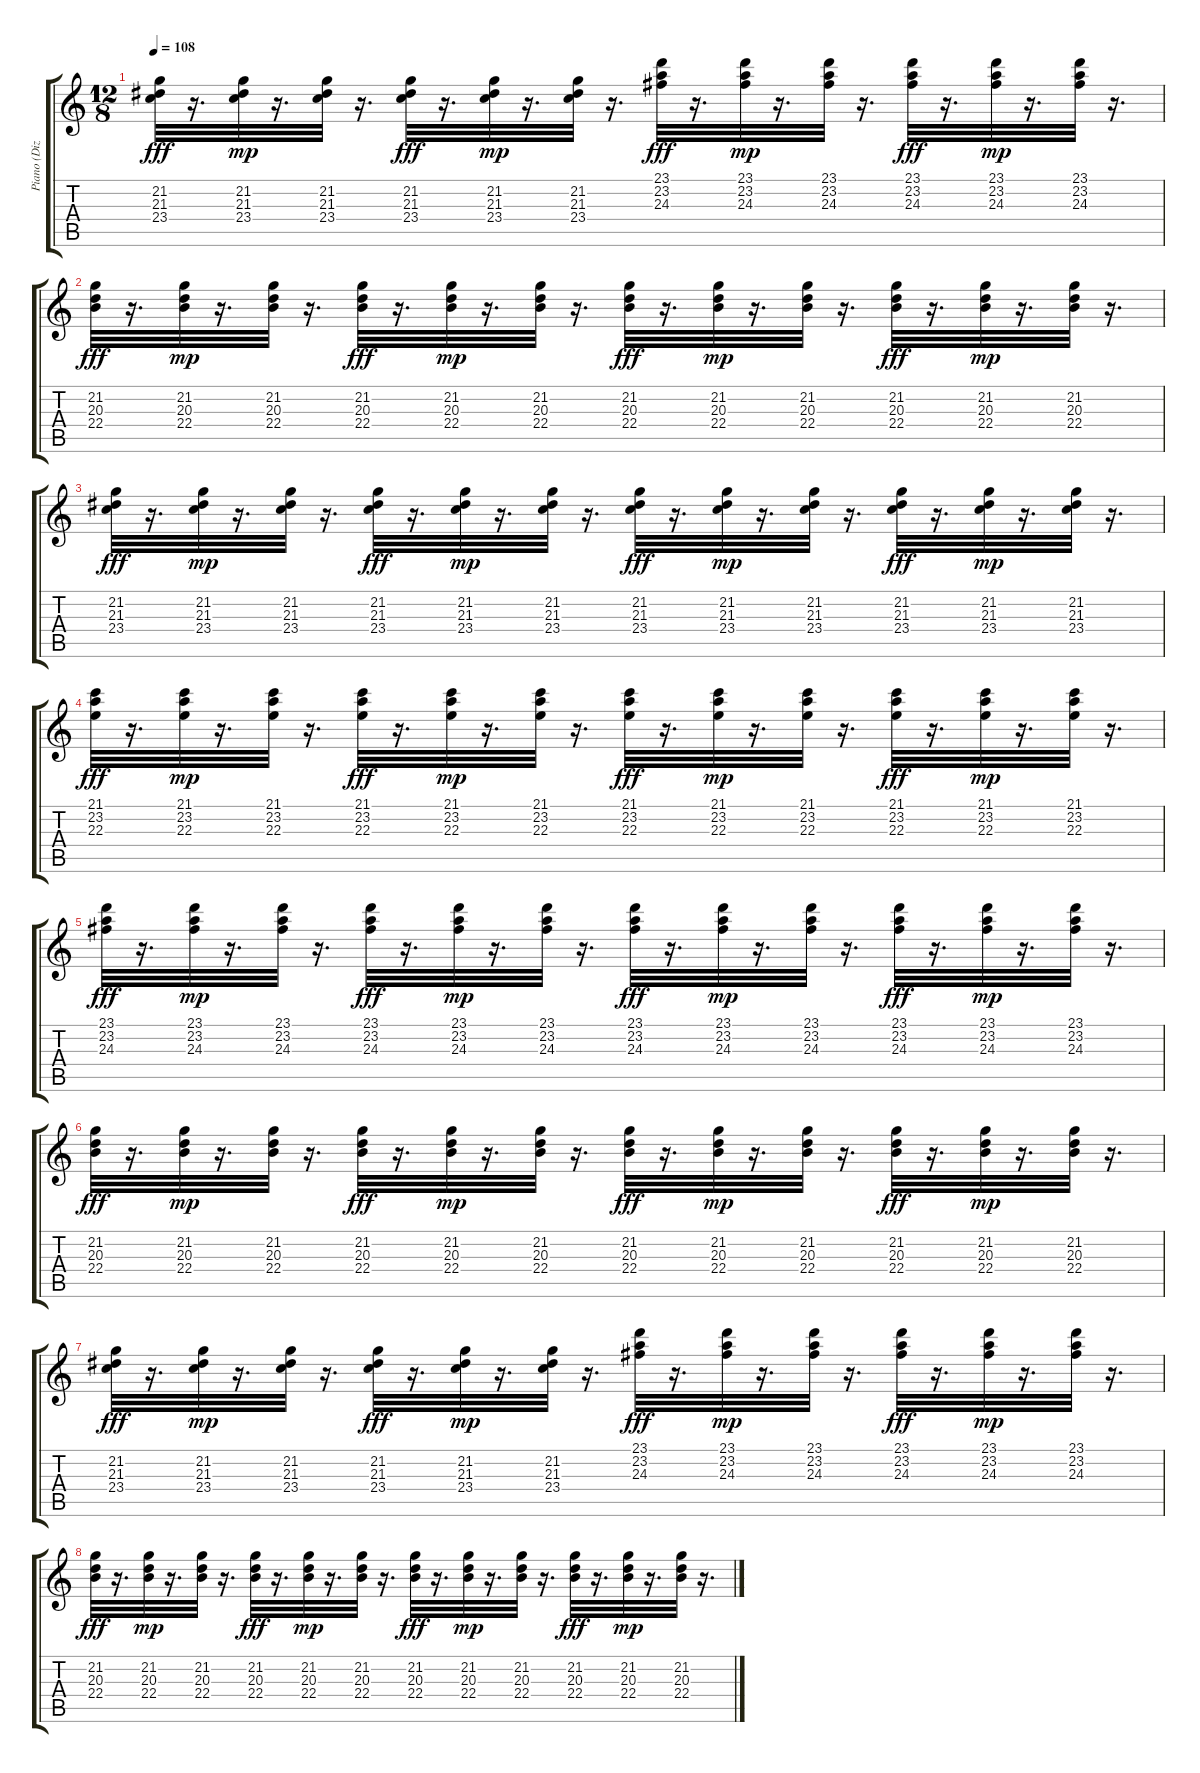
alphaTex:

\track ("Piano (Dizzy)" "Piano (Diz") {instrument acousticgrandpiano}
\staff {score tabs}
\tuning (Eb4 Bb3 Gb3 Db3 Ab2 Eb2) {hide}
\ts (12 8)
\tempo 108
\clef g2
\ks c
(21.2 21.3 23.4).32{dy fff} r.16{d} (21.2 21.3 23.4).32{dy mp} r.16{d} (21.2 21.3 23.4).32 r.16{d} (21.2 21.3 23.4).32{dy fff} r.16{d} (21.2 21.3 23.4).32{dy mp} r.16{d} (21.2 21.3 23.4).32 r.16{d} (23.1 23.2 24.3).32{dy fff} r.16{d} (23.1 23.2 24.3).32{dy mp} r.16{d} (23.1 23.2 24.3).32 r.16{d} (23.1 23.2 24.3).32{dy fff} r.16{d} (23.1 23.2 24.3).32{dy mp} r.16{d} (23.1 23.2 24.3).32 r.16{d} |
(21.2 20.3 22.4).32{dy fff} r.16{d} (21.2 20.3 22.4).32{dy mp} r.16{d} (21.2 20.3 22.4).32 r.16{d} (21.2 20.3 22.4).32{dy fff} r.16{d} (21.2 20.3 22.4).32{dy mp} r.16{d} (21.2 20.3 22.4).32 r.16{d} (21.2 20.3 22.4).32{dy fff} r.16{d} (21.2 20.3 22.4).32{dy mp} r.16{d} (21.2 20.3 22.4).32 r.16{d} (21.2 20.3 22.4).32{dy fff} r.16{d} (21.2 20.3 22.4).32{dy mp} r.16{d} (21.2 20.3 22.4).32 r.16{d} |
(21.2 21.3 23.4).32{dy fff} r.16{d} (21.2 21.3 23.4).32{dy mp} r.16{d} (21.2 21.3 23.4).32 r.16{d} (21.2 21.3 23.4).32{dy fff} r.16{d} (21.2 21.3 23.4).32{dy mp} r.16{d} (21.2 21.3 23.4).32 r.16{d} (21.2 21.3 23.4).32{dy fff} r.16{d} (21.2 21.3 23.4).32{dy mp} r.16{d} (21.2 21.3 23.4).32 r.16{d} (21.2 21.3 23.4).32{dy fff} r.16{d} (21.2 21.3 23.4).32{dy mp} r.16{d} (21.2 21.3 23.4).32 r.16{d} |
(21.1 23.2 22.3).32{dy fff} r.16{d} (21.1 23.2 22.3).32{dy mp} r.16{d} (21.1 23.2 22.3).32 r.16{d} (21.1 23.2 22.3).32{dy fff} r.16{d} (21.1 23.2 22.3).32{dy mp} r.16{d} (21.1 23.2 22.3).32 r.16{d} (21.1 23.2 22.3).32{dy fff} r.16{d} (21.1 23.2 22.3).32{dy mp} r.16{d} (21.1 23.2 22.3).32 r.16{d} (21.1 23.2 22.3).32{dy fff} r.16{d} (21.1 23.2 22.3).32{dy mp} r.16{d} (21.1 23.2 22.3).32 r.16{d} |
(23.1 23.2 24.3).32{dy fff} r.16{d} (23.1 23.2 24.3).32{dy mp} r.16{d} (23.1 23.2 24.3).32 r.16{d} (23.1 23.2 24.3).32{dy fff} r.16{d} (23.1 23.2 24.3).32{dy mp} r.16{d} (23.1 23.2 24.3).32 r.16{d} (23.1 23.2 24.3).32{dy fff} r.16{d} (23.1 23.2 24.3).32{dy mp} r.16{d} (23.1 23.2 24.3).32 r.16{d} (23.1 23.2 24.3).32{dy fff} r.16{d} (23.1 23.2 24.3).32{dy mp} r.16{d} (23.1 23.2 24.3).32 r.16{d} |
(21.2 20.3 22.4).32{dy fff volume 9} r.16{d} (21.2 20.3 22.4).32{dy mp} r.16{d} (21.2 20.3 22.4).32 r.16{d} (21.2 20.3 22.4).32{dy fff} r.16{d} (21.2 20.3 22.4).32{dy mp} r.16{d} (21.2 20.3 22.4).32 r.16{d} (21.2 20.3 22.4).32{dy fff} r.16{d} (21.2 20.3 22.4).32{dy mp} r.16{d} (21.2 20.3 22.4).32 r.16{d} (21.2 20.3 22.4).32{dy fff} r.16{d} (21.2 20.3 22.4).32{dy mp} r.16{d} (21.2 20.3 22.4).32 r.16{d} |
(21.2 21.3 23.4).32{dy fff} r.16{d} (21.2 21.3 23.4).32{dy mp} r.16{d} (21.2 21.3 23.4).32 r.16{d} (21.2 21.3 23.4).32{dy fff} r.16{d} (21.2 21.3 23.4).32{dy mp} r.16{d} (21.2 21.3 23.4).32 r.16{d} (23.1 23.2 24.3).32{dy fff} r.16{d} (23.1 23.2 24.3).32{dy mp} r.16{d} (23.1 23.2 24.3).32 r.16{d} (23.1 23.2 24.3).32{dy fff} r.16{d} (23.1 23.2 24.3).32{dy mp} r.16{d} (23.1 23.2 24.3).32 r.16{d} |
(21.2 20.3 22.4).32{dy fff} r.16{d} (21.2 20.3 22.4).32{dy mp} r.16{d} (21.2 20.3 22.4).32 r.16{d} (21.2 20.3 22.4).32{dy fff} r.16{d} (21.2 20.3 22.4).32{dy mp} r.16{d} (21.2 20.3 22.4).32 r.16{d} (21.2 20.3 22.4).32{dy fff} r.16{d} (21.2 20.3 22.4).32{dy mp} r.16{d} (21.2 20.3 22.4).32 r.16{d} (21.2 20.3 22.4).32{dy fff} r.16{d} (21.2 20.3 22.4).32{dy mp} r.16{d} (21.2 20.3 22.4).32 r.16{d}
